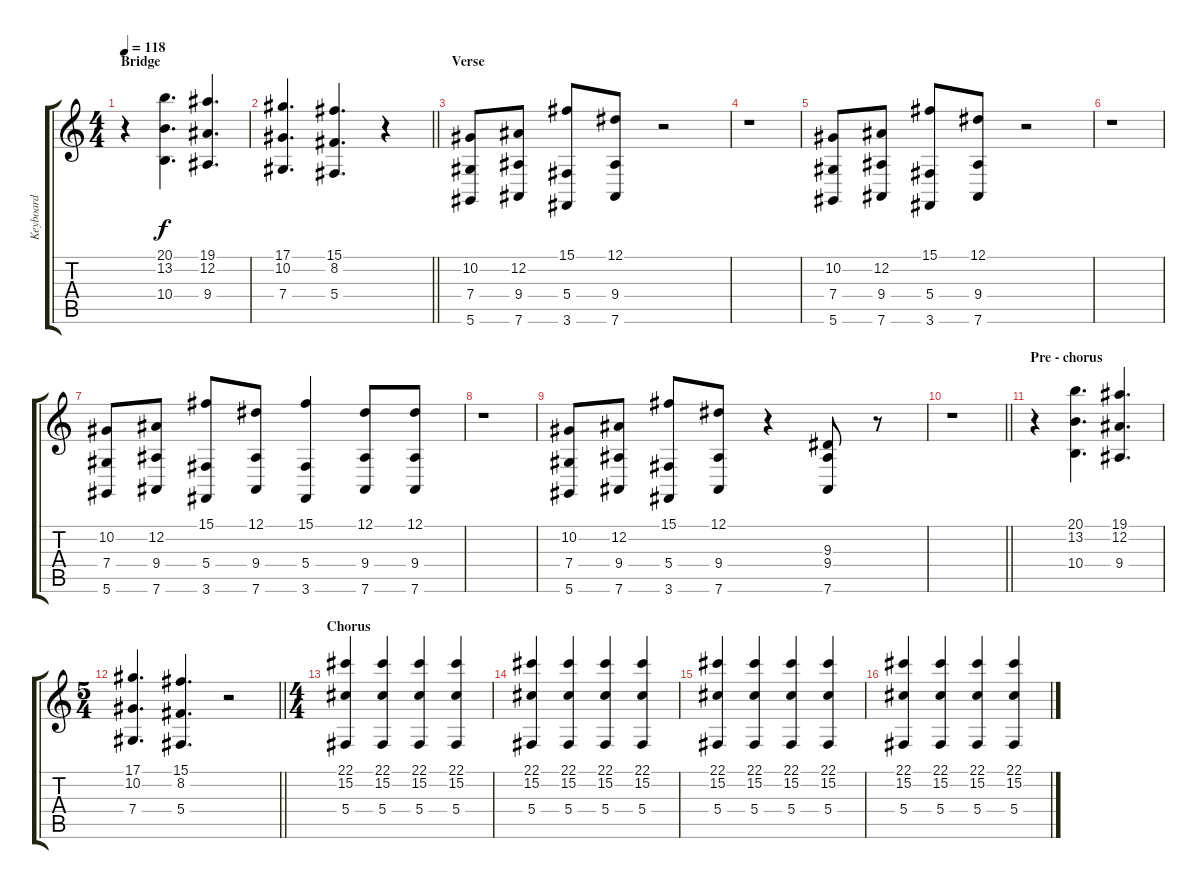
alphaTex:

\track ("Keyboard" "Keyboard") {instrument stringensemble1}
\staff {score tabs}
\tuning (Eb4 Bb3 Gb3 Db3 Ab2 Eb2) {hide}
\ts (4 4)
\section ("" "Bridge")
\tempo 118
\clef g2
\ks c
r.4{dy f} (20.1 13.2 10.4).4{d} (19.1 12.2 9.4).4{d} |
\barLineRight lightlight
(17.1 10.2 7.4).4{d} (15.1 8.2 5.4).4{d} r.4 |
\section ("" "Verse")
(10.2 7.4 5.6).8 (12.2 9.4 7.6).8 (15.1 5.4 3.6).8 (12.1 9.4 7.6).8 r.2 |
r.1 |
(10.2 7.4 5.6).8 (12.2 9.4 7.6).8 (15.1 5.4 3.6).8 (12.1 9.4 7.6).8 r.2 |
r.1 |
(10.2 7.4 5.6).8 (12.2 9.4 7.6).8 (15.1 5.4 3.6).8 (12.1 9.4 7.6).8 (15.1 5.4 3.6).4 (12.1 9.4 7.6).8 (12.1 9.4 7.6).8 |
r.1 |
(10.2 7.4 5.6).8 (12.2 9.4 7.6).8 (15.1 5.4 3.6).8 (12.1 9.4 7.6).8 r.4 (9.3 9.4 7.6).8 r.8 |
\barLineRight lightlight
r.1 |
\section ("" "Pre - chorus")
r.4 (20.1 13.2 10.4).4{d} (19.1 12.2 9.4).4{d} |
\ts (5 4)
\barLineRight lightlight
(17.1 10.2 7.4).4{d} (15.1 8.2 5.4).4{d} r.2 |
\ts (4 4)
\section ("" "Chorus")
(22.1 15.2 5.4).4{volume 9 instrument brightacousticpiano} (22.1 15.2 5.4).4 (22.1 15.2 5.4).4 (22.1 15.2 5.4).4 |
(22.1 15.2 5.4).4 (22.1 15.2 5.4).4 (22.1 15.2 5.4).4 (22.1 15.2 5.4).4 |
(22.1 15.2 5.4).4 (22.1 15.2 5.4).4 (22.1 15.2 5.4).4 (22.1 15.2 5.4).4 |
(22.1 15.2 5.4).4 (22.1 15.2 5.4).4 (22.1 15.2 5.4).4 (22.1 15.2 5.4).4
